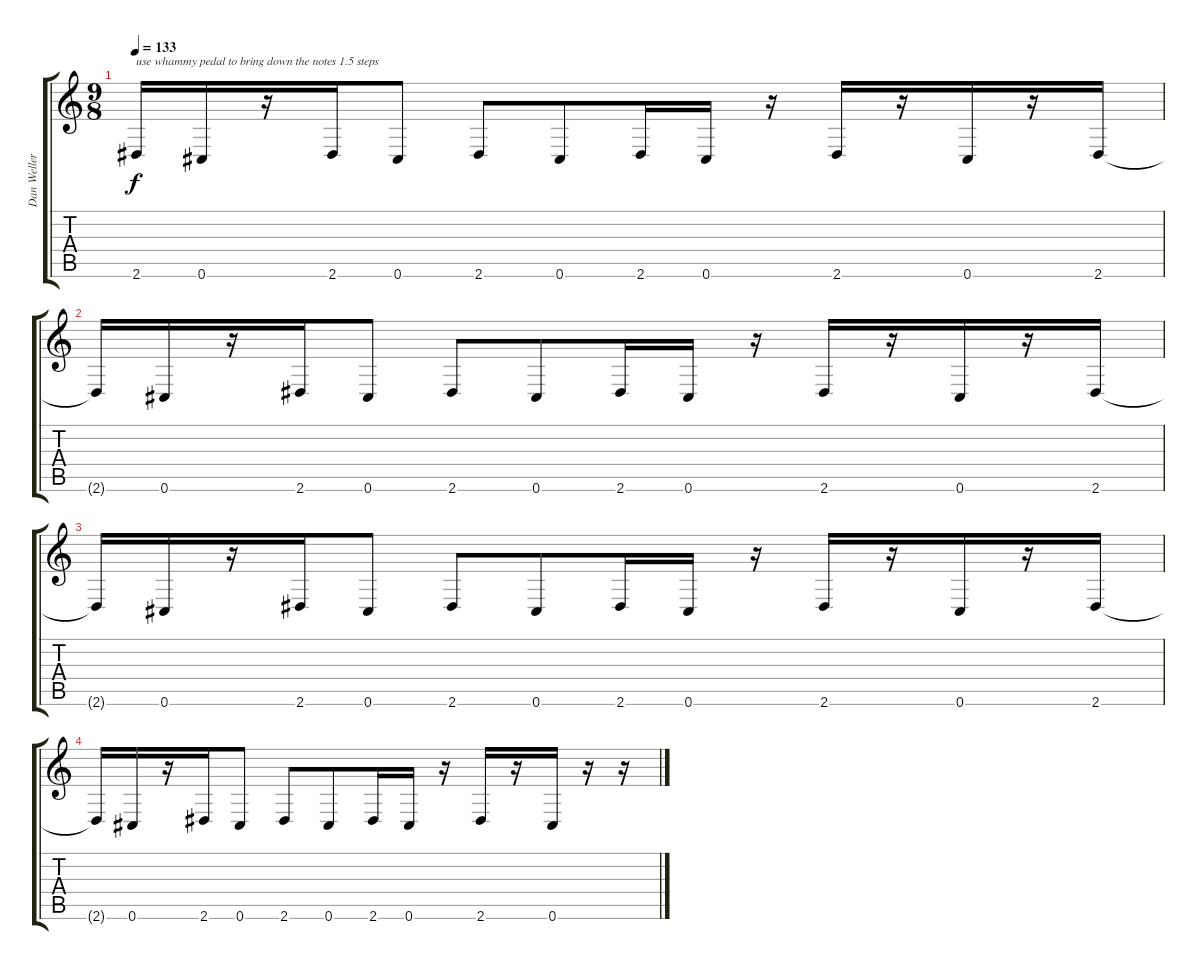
\track ("Dan Weller" "Dan Weller") {instrument distortionguitar}
\staff {score tabs}
\tuning (Eb4 Bb3 Gb3 Db3 Ab2 Db2) {hide}
\ts (9 8)
\tempo 133
\clef g2
\ks c
2.6{t}.16{txt "use whammy pedal to bring down the notes 1.5 steps" dy f} 0.6.16 r.16 2.6.16 0.6.8 2.6.8 0.6.8 2.6.16 0.6.16 r.16 2.6.16 r.16 0.6.16 r.16 2.6.16 |
2.6{t}.16 0.6.16 r.16 2.6.16 0.6.8 2.6.8 0.6.8 2.6.16 0.6.16 r.16 2.6.16 r.16 0.6.16 r.16 2.6.16 |
2.6{t}.16 0.6.16 r.16 2.6.16 0.6.8 2.6.8 0.6.8 2.6.16 0.6.16 r.16 2.6.16 r.16 0.6.16 r.16 2.6.16 |
2.6{t}.16 0.6.16 r.16 2.6.16 0.6.8 2.6.8 0.6.8 2.6.16 0.6.16 r.16 2.6.16 r.16 0.6.16 r.16 r.16
